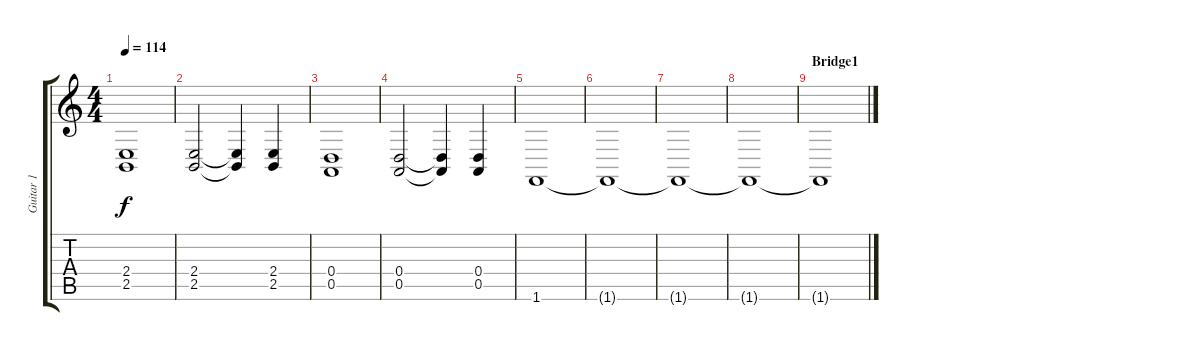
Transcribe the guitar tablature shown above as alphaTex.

\track ("Guitar 1" "Guitar 1") {instrument lead1square}
\staff {score tabs}
\tuning (E4 B3 G3 D3 A2 E2) {hide}
\ts (4 4)
\tempo 114
\clef g2
\ks c
(2.4 2.5).1{dy f} |
(2.4 2.5).2 (2.4{t} 2.5{t}).4 (2.4 2.5).4 |
(0.4 0.5).1 |
(0.4 0.5).2 (0.4{t} 0.5{t}).4 (0.4 0.5).4 |
1.6.1{volume 0 balance 0} |
1.6{t}.1 |
1.6{t}.1 |
1.6{t}.1 |
\section ("" "Bridge1")
1.6{t}.1
